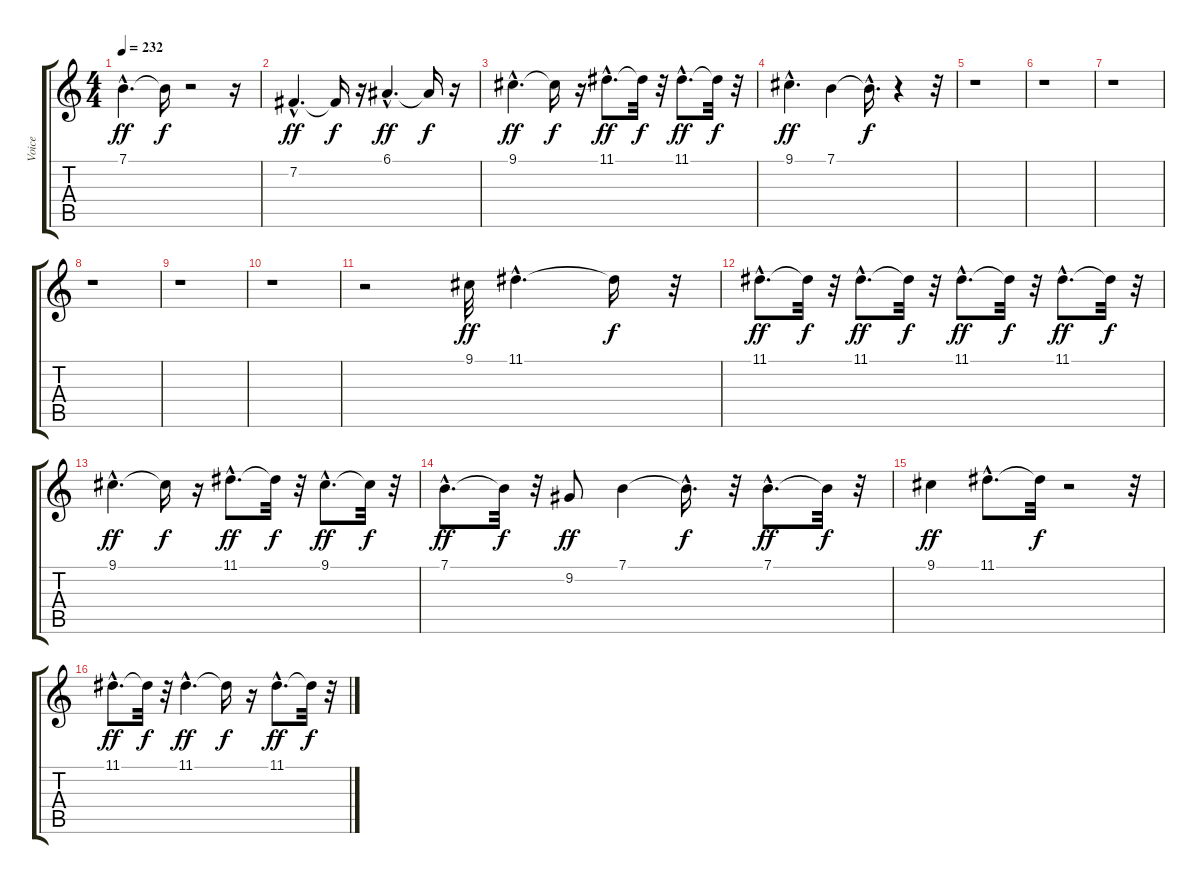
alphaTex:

\track ("Voice" "Voice") {instrument clarinet}
\staff {score tabs}
\tuning (E4 B3 G3 D3 A2 E2) {hide}
\ts (4 4)
\tempo 232
\clef g2
\ks c
7.1{hac}.4{d dy ff} 7.1{t}.16{dy f} r.2 r.16 |
7.2{hac}.4{d dy ff} 7.2{t}.16{dy f} r.16 6.1{hac}.4{d dy ff} 6.1{t}.16{dy f} r.16 |
9.1{hac}.4{d dy ff} 9.1{t}.16{dy f} r.16 11.1{hac}.8{d dy ff} 11.1{t}.32{dy f} r.32 11.1{hac}.8{d dy ff} 11.1{t}.32{dy f} r.32 |
9.1{hac}.4{d dy ff} 7.1.4 7.1{hac t}.16{d dy f} r.4 r.32 |
r.1 |
r.1 |
r.1 |
r.1 |
r.1 |
r.1 |
r.2 9.1.32{dy ff} 11.1{hac}.4{d} 11.1{t}.16{dy f} r.32 |
11.1{hac}.8{d dy ff} 11.1{t}.32{dy f} r.32 11.1{hac}.8{d dy ff} 11.1{t}.32{dy f} r.32 11.1{hac}.8{d dy ff} 11.1{t}.32{dy f} r.32 11.1{hac}.8{d dy ff} 11.1{t}.32{dy f} r.32 |
9.1{hac}.4{d dy ff} 9.1{t}.16{dy f} r.16 11.1{hac}.8{d dy ff} 11.1{t}.32{dy f} r.32 9.1{hac}.8{d dy ff} 9.1{t}.32{dy f} r.32 |
7.1{hac}.8{d dy ff} 7.1{t}.32{dy f} r.32 9.2.8{dy ff} 7.1.4 7.1{hac t}.16{d dy f} r.32 7.1{hac}.8{d dy ff} 7.1{t}.32{dy f} r.32 |
9.1.4{dy ff} 11.1{hac}.8{d} 11.1{t}.32{dy f} r.2 r.32 |
11.1{hac}.8{d dy ff} 11.1{t}.32{dy f} r.32 11.1{hac}.4{d dy ff} 11.1{t}.16{dy f} r.16 11.1{hac}.8{d dy ff} 11.1{t}.32{dy f} r.32
